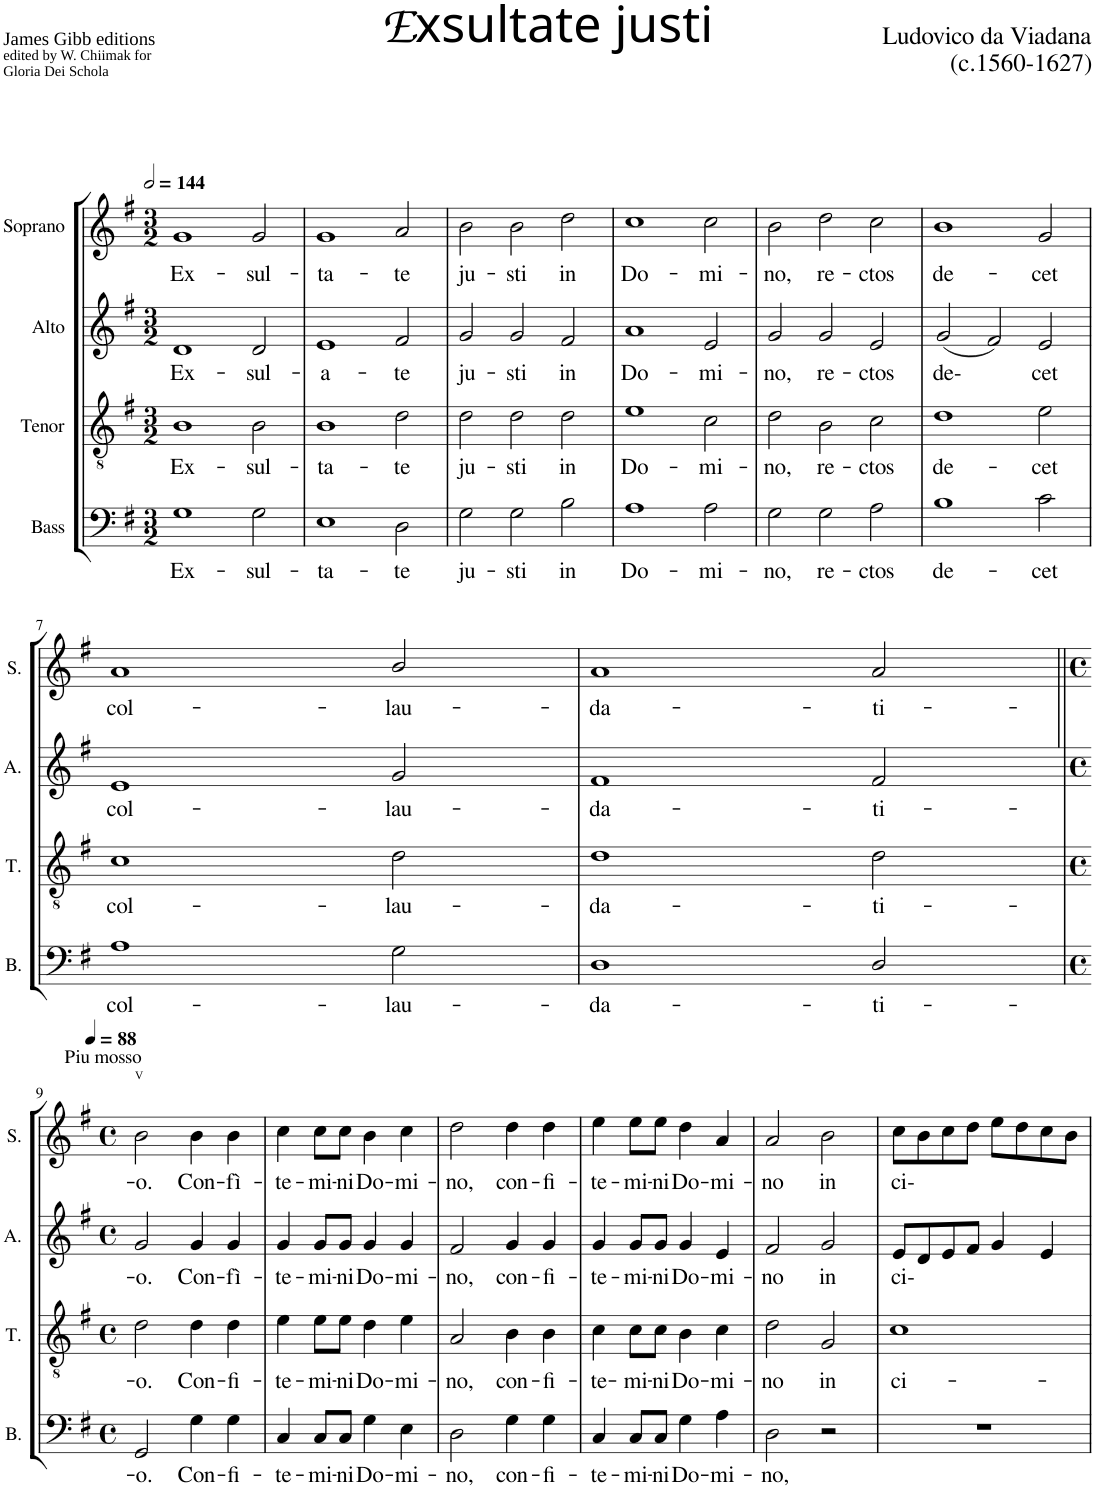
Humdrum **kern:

**kern	**text	**kern	**text	**kern	**text	**kern	**text
*part4	*part4	*part3	*part3	*part2	*part2	*part1	*part1
*staff4	*staff4	*staff3	*staff3	*staff2	*staff2	*staff1	*staff1
*I"Bass	*	*I"Tenor	*	*I"Alto	*	*I"Soprano	*
*I'B.	*	*I'T.	*	*I'A.	*	*I'S.	*
*clefF4	*	*clefGv2	*	*clefG2	*	*clefG2	*
*k[f#]	*	*k[f#]	*	*k[f#]	*	*k[f#]	*
*G:	*	*G:	*	*G:	*	*G:	*
*M3/2	*	*M3/2	*	*M3/2	*	*M3/2	*
*MM288	*	*MM288	*	*MM288	*	*MM288	*
=1	=1	=1	=1	=1	=1	=1	=1
!	!LO:LY:b	!	!LO:LY:b	!	!LO:LY:b	!	!LO:LY:b
1G	Ex-	1B	Ex-	1d	Ex-	1g	Ex-
!	!LO:LY:b	!	!LO:LY:b	!	!LO:LY:b	!	!LO:LY:b
2G\	-sul-	2B\	-sul-	2d/	-sul-	2g/	-sul-
=2	=2	=2	=2	=2	=2	=2	=2
!	!LO:LY:b	!	!LO:LY:b	!	!LO:LY:b	!	!LO:LY:b
1E	-ta-	1B	-ta-	1e	-a-	1g	-ta-
!	!LO:LY:b	!	!LO:LY:b	!	!LO:LY:b	!	!LO:LY:b
2D\	-te	2d\	-te	2f#/	-te	2a/	-te
=3	=3	=3	=3	=3	=3	=3	=3
!	!LO:LY:b	!	!LO:LY:b	!	!LO:LY:b	!	!LO:LY:b
2G\	ju-	2d\	ju-	2g/	ju-	2b\	ju-
!	!LO:LY:b	!	!LO:LY:b	!	!LO:LY:b	!	!LO:LY:b
2G\	-sti	2d\	-sti	2g/	-sti	2b\	-sti
!	!LO:LY:b	!	!LO:LY:b	!	!LO:LY:b	!	!LO:LY:b
2B\	in	2d\	in	2f#/	in	2dd\	in
=4	=4	=4	=4	=4	=4	=4	=4
!	!LO:LY:b	!	!LO:LY:b	!	!LO:LY:b	!	!LO:LY:b
1A	Do-	1e	Do-	1a	Do-	1cc	Do-
!	!LO:LY:b	!	!LO:LY:b	!	!LO:LY:b	!	!LO:LY:b
2A\	-mi-	2c\	-mi-	2e/	-mi-	2cc\	-mi-
=5	=5	=5	=5	=5	=5	=5	=5
!	!LO:LY:b	!	!LO:LY:b	!	!LO:LY:b	!	!LO:LY:b
2G\	-no,	2d\	-no,	2g/	-no,	2b\	-no,
!	!LO:LY:b	!	!LO:LY:b	!	!LO:LY:b	!	!LO:LY:b
2G\	re-	2B\	re-	2g/	re-	2dd\	re-
!	!LO:LY:b	!	!LO:LY:b	!	!LO:LY:b	!	!LO:LY:b
2A\	-ctos	2c\	-ctos	2e/	-ctos	2cc\	-ctos
=6	=6	=6	=6	=6	=6	=6	=6
!	!LO:LY:b	!	!LO:LY:b	!	!LO:LY:b	!	!LO:LY:b
1B	de-	1d	de-	(2g/	de-	1b	de-
.	.	.	.	2f#/)	.	.	.
!	!LO:LY:b	!	!LO:LY:b	!	!LO:LY:b	!	!LO:LY:b
2c\	-cet	2e\	-cet	2e/	cet	2g/	-cet
!!LO:LB:g=z
=7	=7	=7	=7	=7	=7	=7	=7
!	!LO:LY:b	!	!LO:LY:b	!	!LO:LY:b	!	!LO:LY:b
1A	col-	1c	col-	1e	col-	1a	col-
!	!LO:LY:b	!	!LO:LY:b	!	!LO:LY:b	!	!LO:LY:b
2G\	-lau-	2d\	-lau-	2g/	-lau-	2b/	-lau-
=8	=8	=8	=8	=8	=8	=8	=8
!	!LO:LY:b	!	!LO:LY:b	!	!LO:LY:b	!	!LO:LY:b
1D	-da-	1d	-da-	1f#	-da-	1a	-da-
!	!LO:LY:b	!	!LO:LY:b	!	!LO:LY:b	!	!LO:LY:b
2D/	-ti-	2d\	-ti-	2f#/	-ti-	2a/	-ti-
!!LO:LB:g=z
=9||	=9||	=9||	=9||	=9||	=9||	=9||	=9||
*M4/4	*	*M4/4	*	*M4/4	*	*M4/4	*
*met(c)	*	*met(c)	*	*met(c)	*	*met(c)	*
*	*	*	*	*	*	*MM88	*
!	!	!	!	!	!	!LO:TX:a:t=V	!
!	!	!	!	!	!	!LO:TX:a:t=Piu mosso	!
!	!LO:LY:b	!	!LO:LY:b	!	!LO:LY:b	!	!LO:LY:b
2GG/	-o.	2d\	-o.	2g/	-o.	2b\	-o.
!	!LO:LY:b	!	!LO:LY:b	!	!LO:LY:b	!	!LO:LY:b
4G\	Con-	4d\	Con-	4g/	Con-	4b\	Con-
!	!LO:LY:b	!	!LO:LY:b	!	!LO:LY:b	!	!LO:LY:b
4G\	-fi-	4d\	-fi-	4g/	-fì-	4b\	-fì-
=10	=10	=10	=10	=10	=10	=10	=10
!	!LO:LY:b	!	!LO:LY:b	!	!LO:LY:b	!	!LO:LY:b
4C/	-te-	4e\	-te-	4g/	-te-	4cc\	-te-
!	!LO:LY:b	!	!LO:LY:b	!	!LO:LY:b	!	!LO:LY:b
8C/L	-mi-	8e\L	-mi-	8g/L	-mi-	8cc\L	-mi-
!	!LO:LY:b	!	!LO:LY:b	!	!LO:LY:b	!	!LO:LY:b
8C/J	-ni	8e\J	-ni	8g/J	-ni	8cc\J	-ni
!	!LO:LY:b	!	!LO:LY:b	!	!LO:LY:b	!	!LO:LY:b
4G\	Do-	4d\	Do-	4g/	Do-	4b\	Do-
!	!LO:LY:b	!	!LO:LY:b	!	!LO:LY:b	!	!LO:LY:b
4E\	-mi-	4e\	-mi-	4g/	-mi-	4cc\	-mi-
=11	=11	=11	=11	=11	=11	=11	=11
!	!LO:LY:b	!	!LO:LY:b	!	!LO:LY:b	!	!LO:LY:b
2D\	-no,	2A/	-no,	2f#/	-no,	2dd\	-no,
!	!LO:LY:b	!	!LO:LY:b	!	!LO:LY:b	!	!LO:LY:b
4G\	con-	4B\	con-	4g/	con-	4dd\	con-
!	!LO:LY:b	!	!LO:LY:b	!	!LO:LY:b	!	!LO:LY:b
4G\	-fi-	4B\	-fi-	4g/	-fi-	4dd\	-fi-
=12	=12	=12	=12	=12	=12	=12	=12
!	!LO:LY:b	!	!LO:LY:b	!	!LO:LY:b	!	!LO:LY:b
4C/	-te-	4c\	-te-	4g/	-te-	4ee\	-te-
!	!LO:LY:b	!	!LO:LY:b	!	!LO:LY:b	!	!LO:LY:b
8C/L	-mi-	8c\L	-mi-	8g/L	-mi-	8ee\L	-mi-
!	!LO:LY:b	!	!LO:LY:b	!	!LO:LY:b	!	!LO:LY:b
8C/J	-ni	8c\J	-ni	8g/J	-ni	8ee\J	-ni
!	!LO:LY:b	!	!LO:LY:b	!	!LO:LY:b	!	!LO:LY:b
4G\	Do-	4B\	Do-	4g/	Do-	4dd\	Do-
!	!LO:LY:b	!	!LO:LY:b	!	!LO:LY:b	!	!LO:LY:b
4A\	-mi-	4c\	-mi-	4e/	-mi-	4a/	-mi-
=13	=13	=13	=13	=13	=13	=13	=13
!	!LO:LY:b	!	!LO:LY:b	!	!LO:LY:b	!	!LO:LY:b
2D\	-no,	2d\	-no	2f#/	-no	2a/	-no
!	!	!	!LO:LY:b	!	!LO:LY:b	!	!LO:LY:b
2r	.	2G/	in	2g/	in	2b\	in
=14	=14	=14	=14	=14	=14	=14	=14
!	!	!	!LO:LY:b	!	!LO:LY:b	!	!LO:LY:b
1r	.	1c	ci-	8e/L	ci-	8cc\L	ci-
.	.	.	.	8d/	.	8b\	.
.	.	.	.	8e/	.	8cc\	.
.	.	.	.	8f#/J	.	8dd\J	.
.	.	.	.	4g/	.	8ee\L	.
.	.	.	.	.	.	8dd\	.
.	.	.	.	4e/	.	8cc\	.
.	.	.	.	.	.	8b\J	.
=	=	=	=	=	=	=	=
*-	*-	*-	*-	*-	*-	*-	*-
